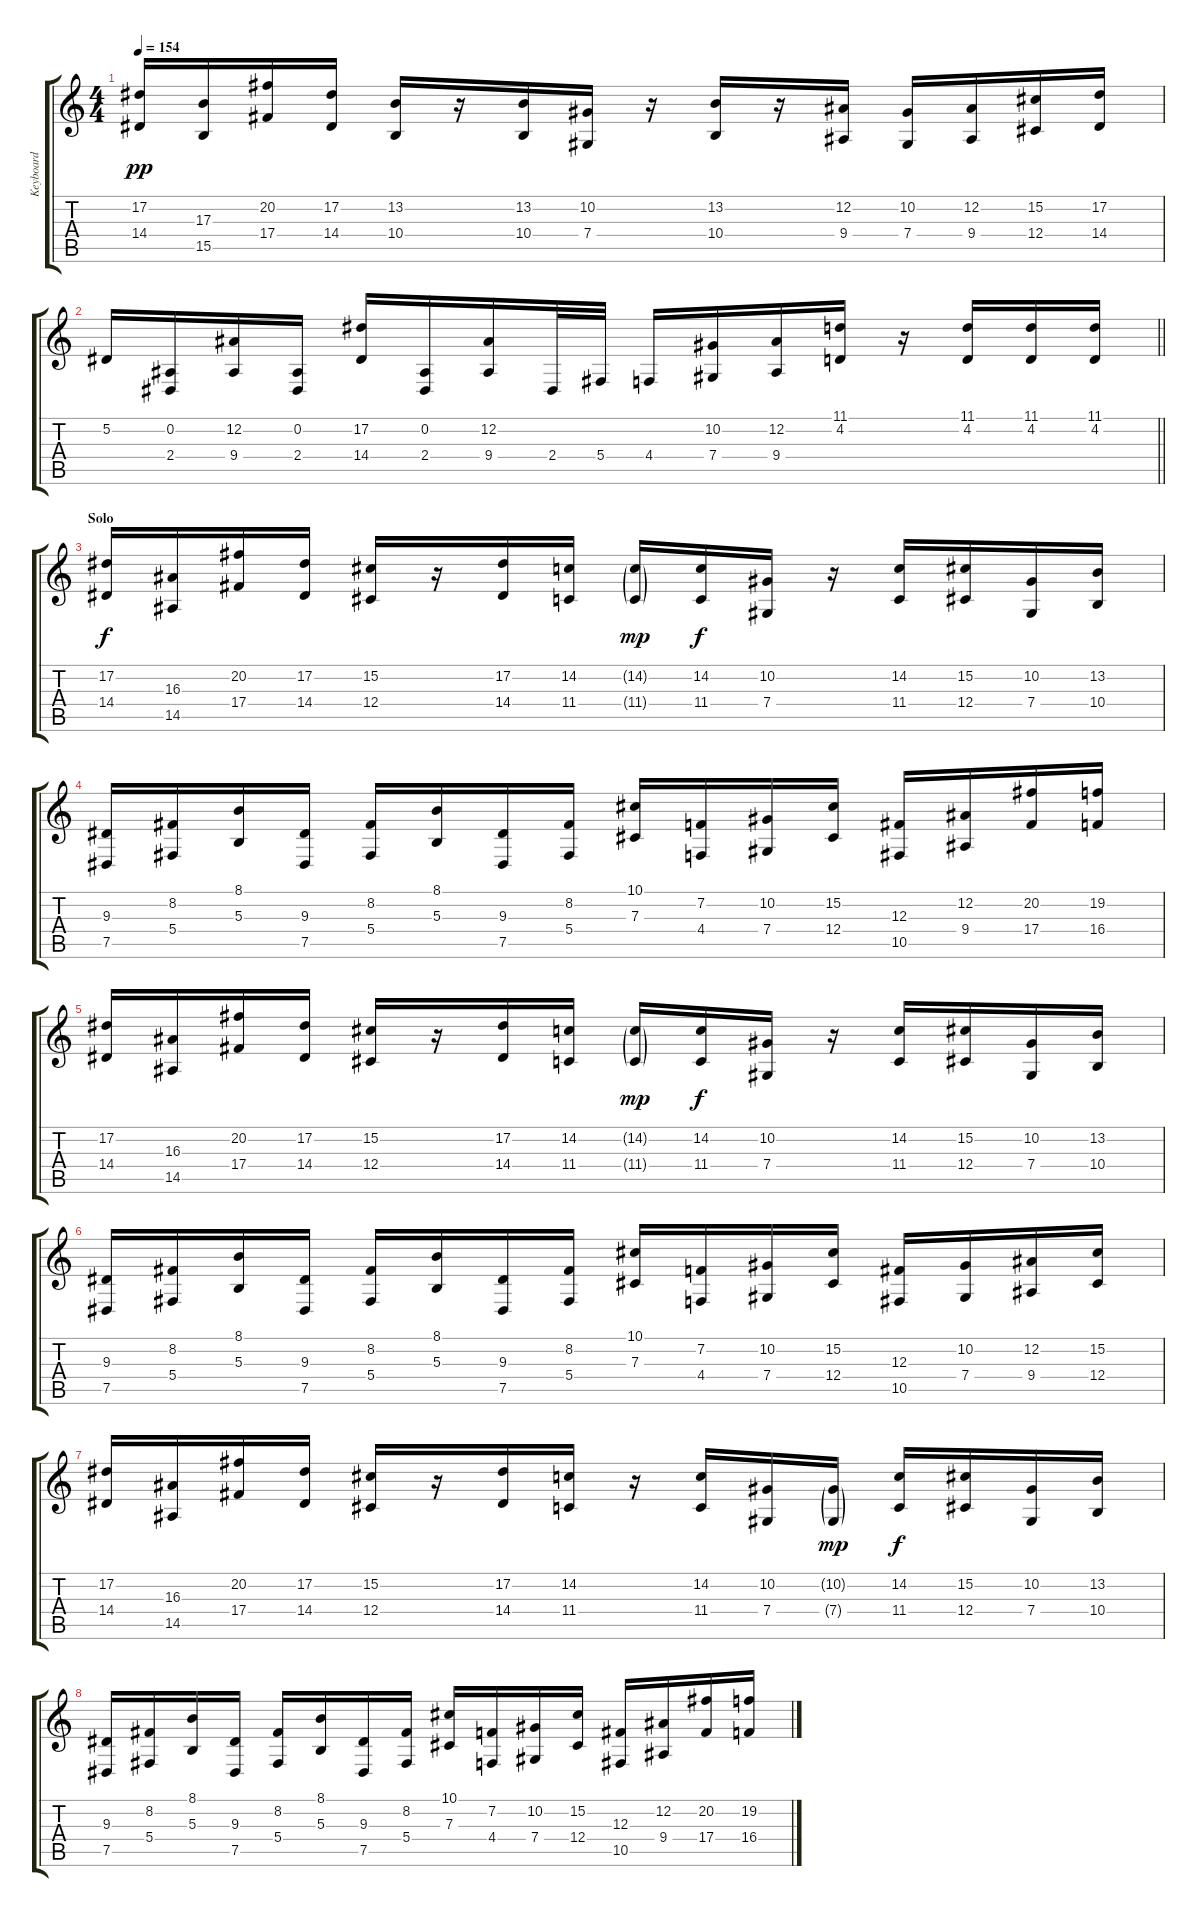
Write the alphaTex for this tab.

\track ("Keyboard" "Keyboard") {instrument lead2sawtooth}
\staff {score tabs}
\tuning (Eb4 Bb3 Gb3 Db3 Ab2 Db2) {hide}
\ts (4 4)
\tempo 154
\clef g2
\ks c
(17.2 14.4).16{dy pp} (17.3 15.5).16 (20.2 17.4).16 (17.2 14.4).16 (13.2 10.4).16 r.16 (13.2 10.4).16 (10.2 7.4).16 r.16 (13.2 10.4).16 r.16 (12.2 9.4).16 (10.2 7.4).16 (12.2 9.4).16 (15.2 12.4).16 (17.2 14.4).16 |
\barLineRight lightlight
5.2.16 (0.2 2.4).16 (12.2 9.4).16 (0.2 2.4).16 (17.2 14.4).16 (0.2 2.4).16 (12.2 9.4).16 2.4.32 5.4.32 4.4.16 (10.2 7.4).16 (12.2 9.4).16 (11.1 4.2).16 r.16 (11.1 4.2).16 (11.1 4.2).16 (11.1 4.2).16 |
\section ("" "Solo")
(17.2 14.4).16{dy f volume 6} (16.3 14.5).16 (20.2 17.4).16 (17.2 14.4).16 (15.2 12.4).16 r.16 (17.2 14.4).16 (14.2 11.4).16 (14.2{g} 11.4{g}).16{dy mp} (14.2 11.4).16{dy f} (10.2 7.4).16 r.16 (14.2 11.4).16 (15.2 12.4).16 (10.2 7.4).16 (13.2 10.4).16 |
(9.3 7.5).16 (8.2 5.4).16 (8.1 5.3).16 (9.3 7.5).16 (8.2 5.4).16 (8.1 5.3).16 (9.3 7.5).16 (8.2 5.4).16 (10.1 7.3).16 (7.2 4.4).16 (10.2 7.4).16 (15.2 12.4).16 (12.3 10.5).16 (12.2 9.4).16 (20.2 17.4).16 (19.2 16.4).16 |
(17.2 14.4).16 (16.3 14.5).16 (20.2 17.4).16 (17.2 14.4).16 (15.2 12.4).16 r.16 (17.2 14.4).16 (14.2 11.4).16 (14.2{g} 11.4{g}).16{dy mp} (14.2 11.4).16{dy f} (10.2 7.4).16 r.16 (14.2 11.4).16 (15.2 12.4).16 (10.2 7.4).16 (13.2 10.4).16 |
(9.3 7.5).16 (8.2 5.4).16 (8.1 5.3).16 (9.3 7.5).16 (8.2 5.4).16 (8.1 5.3).16 (9.3 7.5).16 (8.2 5.4).16 (10.1 7.3).16 (7.2 4.4).16 (10.2 7.4).16 (15.2 12.4).16 (12.3 10.5).16 (10.2 7.4).16 (12.2 9.4).16 (15.2 12.4).16 |
(17.2 14.4).16 (16.3 14.5).16 (20.2 17.4).16 (17.2 14.4).16 (15.2 12.4).16 r.16 (17.2 14.4).16 (14.2 11.4).16 r.16 (14.2 11.4).16 (10.2 7.4).16 (10.2{g} 7.4{g}).16{dy mp} (14.2 11.4).16{dy f} (15.2 12.4).16 (10.2 7.4).16 (13.2 10.4).16 |
(9.3 7.5).16 (8.2 5.4).16 (8.1 5.3).16 (9.3 7.5).16 (8.2 5.4).16 (8.1 5.3).16 (9.3 7.5).16 (8.2 5.4).16 (10.1 7.3).16 (7.2 4.4).16 (10.2 7.4).16 (15.2 12.4).16 (12.3 10.5).16 (12.2 9.4).16 (20.2 17.4).16 (19.2 16.4).16
